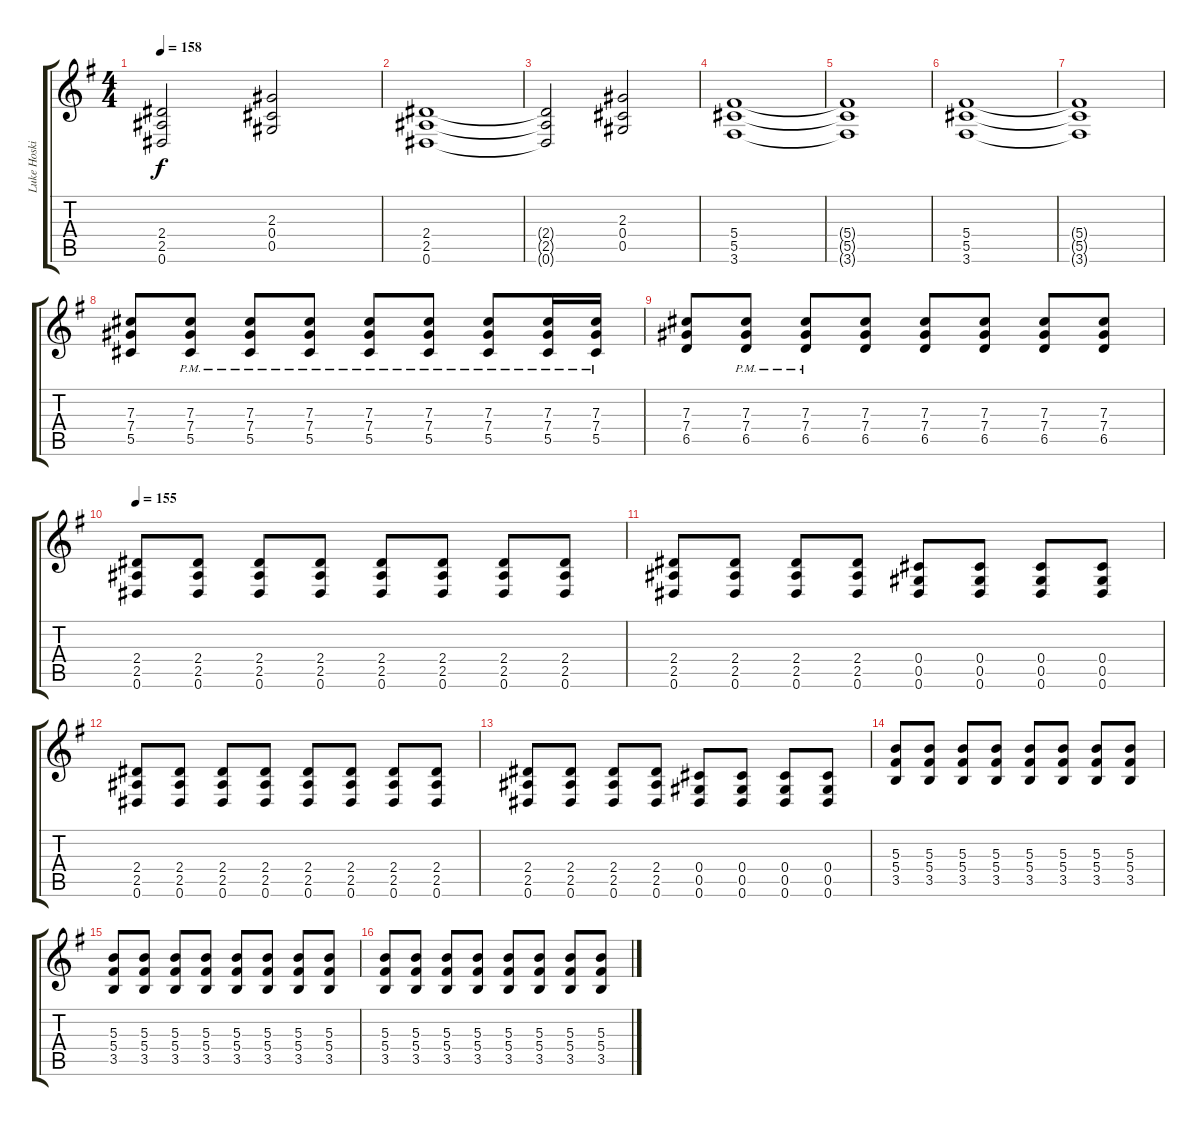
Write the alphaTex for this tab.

\track ("Luke Hoskin" "Luke Hoski") {instrument overdrivenguitar}
\staff {score tabs}
\tuning (Eb4 Bb3 Gb3 Db3 Ab2 Eb2) {hide}
\ts (4 4)
\tempo 158
\clef g2
\ks g
(2.4{t} 2.5{t} 0.6{t}).2{dy f} (2.3 0.4 0.5).2 |
(2.4 2.5 0.6).1 |
(2.4{t} 2.5{t} 0.6{t}).2 (2.3 0.4 0.5).2 |
(5.4 5.5 3.6).1 |
(5.4{t} 5.5{t} 3.6{t}).1 |
(5.4 5.5 3.6).1 |
(5.4{t} 5.5{t} 3.6{t}).1 |
(7.3 7.4 5.5).8 (7.3{pm} 7.4{pm} 5.5{pm}).8 (7.3{pm} 7.4{pm} 5.5{pm}).8 (7.3{pm} 7.4{pm} 5.5{pm}).8 (7.3{pm} 7.4{pm} 5.5{pm}).8 (7.3{pm} 7.4{pm} 5.5{pm}).8 (7.3{pm} 7.4{pm} 5.5{pm}).8 (7.3{pm} 7.4{pm} 5.5{pm}).16 (7.3{pm} 7.4{pm} 5.5{pm}).16 |
(7.3 7.4 6.5).8 (7.3{pm} 7.4{pm} 6.5{pm}).8 (7.3{pm} 7.4{pm} 6.5{pm}).8 (7.3 7.4 6.5).8 (7.3 7.4 6.5).8 (7.3 7.4 6.5).8 (7.3 7.4 6.5).8 (7.3 7.4 6.5).8 |
\tempo 155
(2.4 2.5 0.6).8 (2.4 2.5 0.6).8 (2.4 2.5 0.6).8 (2.4 2.5 0.6).8 (2.4 2.5 0.6).8 (2.4 2.5 0.6).8 (2.4 2.5 0.6).8 (2.4 2.5 0.6).8 |
(2.4 2.5 0.6).8 (2.4 2.5 0.6).8 (2.4 2.5 0.6).8 (2.4 2.5 0.6).8 (0.4 0.5 0.6).8 (0.4 0.5 0.6).8 (0.4 0.5 0.6).8 (0.4 0.5 0.6).8 |
(2.4 2.5 0.6).8 (2.4 2.5 0.6).8 (2.4 2.5 0.6).8 (2.4 2.5 0.6).8 (2.4 2.5 0.6).8 (2.4 2.5 0.6).8 (2.4 2.5 0.6).8 (2.4 2.5 0.6).8 |
(2.4 2.5 0.6).8 (2.4 2.5 0.6).8 (2.4 2.5 0.6).8 (2.4 2.5 0.6).8 (0.4 0.5 0.6).8 (0.4 0.5 0.6).8 (0.4 0.5 0.6).8 (0.4 0.5 0.6).8 |
(5.3 5.4 3.5).8 (5.3 5.4 3.5).8 (5.3 5.4 3.5).8 (5.3 5.4 3.5).8 (5.3 5.4 3.5).8 (5.3 5.4 3.5).8 (5.3 5.4 3.5).8 (5.3 5.4 3.5).8 |
(5.3 5.4 3.5).8 (5.3 5.4 3.5).8 (5.3 5.4 3.5).8 (5.3 5.4 3.5).8 (5.3 5.4 3.5).8 (5.3 5.4 3.5).8 (5.3 5.4 3.5).8 (5.3 5.4 3.5).8 |
(5.3 5.4 3.5).8 (5.3 5.4 3.5).8 (5.3 5.4 3.5).8 (5.3 5.4 3.5).8 (5.3 5.4 3.5).8 (5.3 5.4 3.5).8 (5.3 5.4 3.5).8 (5.3 5.4 3.5).8
